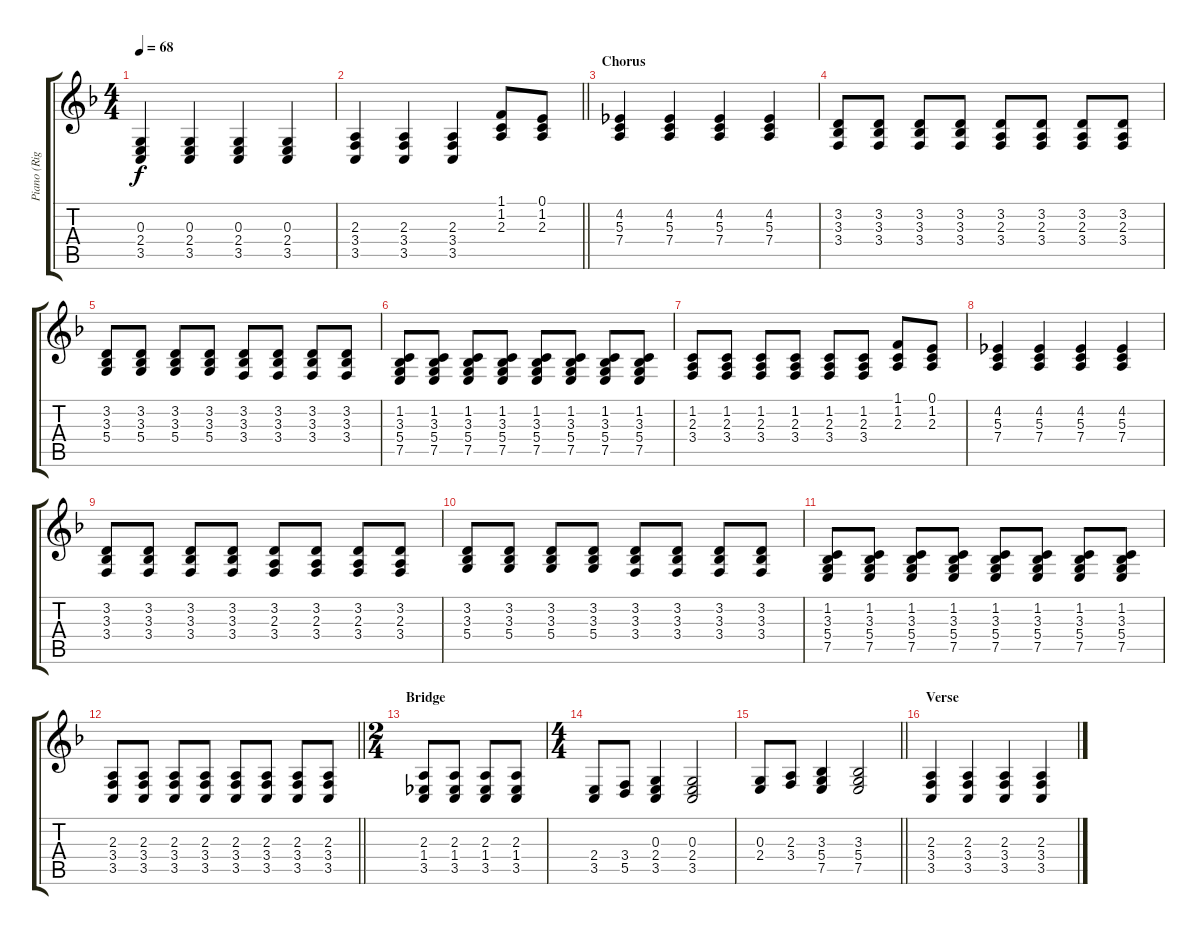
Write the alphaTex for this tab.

\track ("Piano (Right Hand)" "Piano (Rig") {instrument acousticgrandpiano}
\staff {score tabs}
\tuning (E4 B3 G3 D3 A2 E2) {hide}
\ts (4 4)
\tempo 68
\clef g2
\ks f
(0.3 2.4 3.5).4{dy f} (0.3 2.4 3.5).4 (0.3 2.4 3.5).4 (0.3 2.4 3.5).4 |
\barLineRight lightlight
(2.3 3.4 3.5).4 (2.3 3.4 3.5).4 (2.3 3.4 3.5).4 (1.1 1.2 2.3).8 (0.1 1.2 2.3).8 |
\section ("" "Chorus")
(4.2 5.3 7.4).4 (4.2 5.3 7.4).4 (4.2 5.3 7.4).4 (4.2 5.3 7.4).4 |
(3.2 3.3 3.4).8 (3.2 3.3 3.4).8 (3.2 3.3 3.4).8 (3.2 3.3 3.4).8 (3.2 2.3 3.4).8 (3.2 2.3 3.4).8 (3.2 2.3 3.4).8 (3.2 2.3 3.4).8 |
(3.2 3.3 5.4).8 (3.2 3.3 5.4).8 (3.2 3.3 5.4).8 (3.2 3.3 5.4).8 (3.2 3.3 3.4).8 (3.2 3.3 3.4).8 (3.2 3.3 3.4).8 (3.2 3.3 3.4).8 |
(1.2 3.3 5.4 7.5).8 (1.2 3.3 5.4 7.5).8 (1.2 3.3 5.4 7.5).8 (1.2 3.3 5.4 7.5).8 (1.2 3.3 5.4 7.5).8 (1.2 3.3 5.4 7.5).8 (1.2 3.3 5.4 7.5).8 (1.2 3.3 5.4 7.5).8 |
(1.2 2.3 3.4).8 (1.2 2.3 3.4).8 (1.2 2.3 3.4).8 (1.2 2.3 3.4).8 (1.2 2.3 3.4).8 (1.2 2.3 3.4).8 (1.1 1.2 2.3).8 (0.1 1.2 2.3).8 |
(4.2 5.3 7.4).4 (4.2 5.3 7.4).4 (4.2 5.3 7.4).4 (4.2 5.3 7.4).4 |
(3.2 3.3 3.4).8 (3.2 3.3 3.4).8 (3.2 3.3 3.4).8 (3.2 3.3 3.4).8 (3.2 2.3 3.4).8 (3.2 2.3 3.4).8 (3.2 2.3 3.4).8 (3.2 2.3 3.4).8 |
(3.2 3.3 5.4).8 (3.2 3.3 5.4).8 (3.2 3.3 5.4).8 (3.2 3.3 5.4).8 (3.2 3.3 3.4).8 (3.2 3.3 3.4).8 (3.2 3.3 3.4).8 (3.2 3.3 3.4).8 |
(1.2 3.3 5.4 7.5).8 (1.2 3.3 5.4 7.5).8 (1.2 3.3 5.4 7.5).8 (1.2 3.3 5.4 7.5).8 (1.2 3.3 5.4 7.5).8 (1.2 3.3 5.4 7.5).8 (1.2 3.3 5.4 7.5).8 (1.2 3.3 5.4 7.5).8 |
\barLineRight lightlight
(2.3 3.4 3.5).8 (2.3 3.4 3.5).8 (2.3 3.4 3.5).8 (2.3 3.4 3.5).8 (2.3 3.4 3.5).8 (2.3 3.4 3.5).8 (2.3 3.4 3.5).8 (2.3 3.4 3.5).8 |
\ts (2 4)
\section ("" "Bridge")
(2.3 1.4 3.5).8 (2.3 1.4 3.5).8 (2.3 1.4 3.5).8 (2.3 1.4 3.5).8 |
\ts (4 4)
(2.4 3.5).8 (3.4 5.5).8 (0.3 2.4 3.5).4 (0.3 2.4 3.5).2 |
\barLineRight lightlight
(0.3 2.4).8 (2.3 3.4).8 (3.3 5.4 7.5).4 (3.3 5.4 7.5).2 |
\section ("" "Verse")
(2.3 3.4 3.5).4 (2.3 3.4 3.5).4 (2.3 3.4 3.5).4 (2.3 3.4 3.5).4
